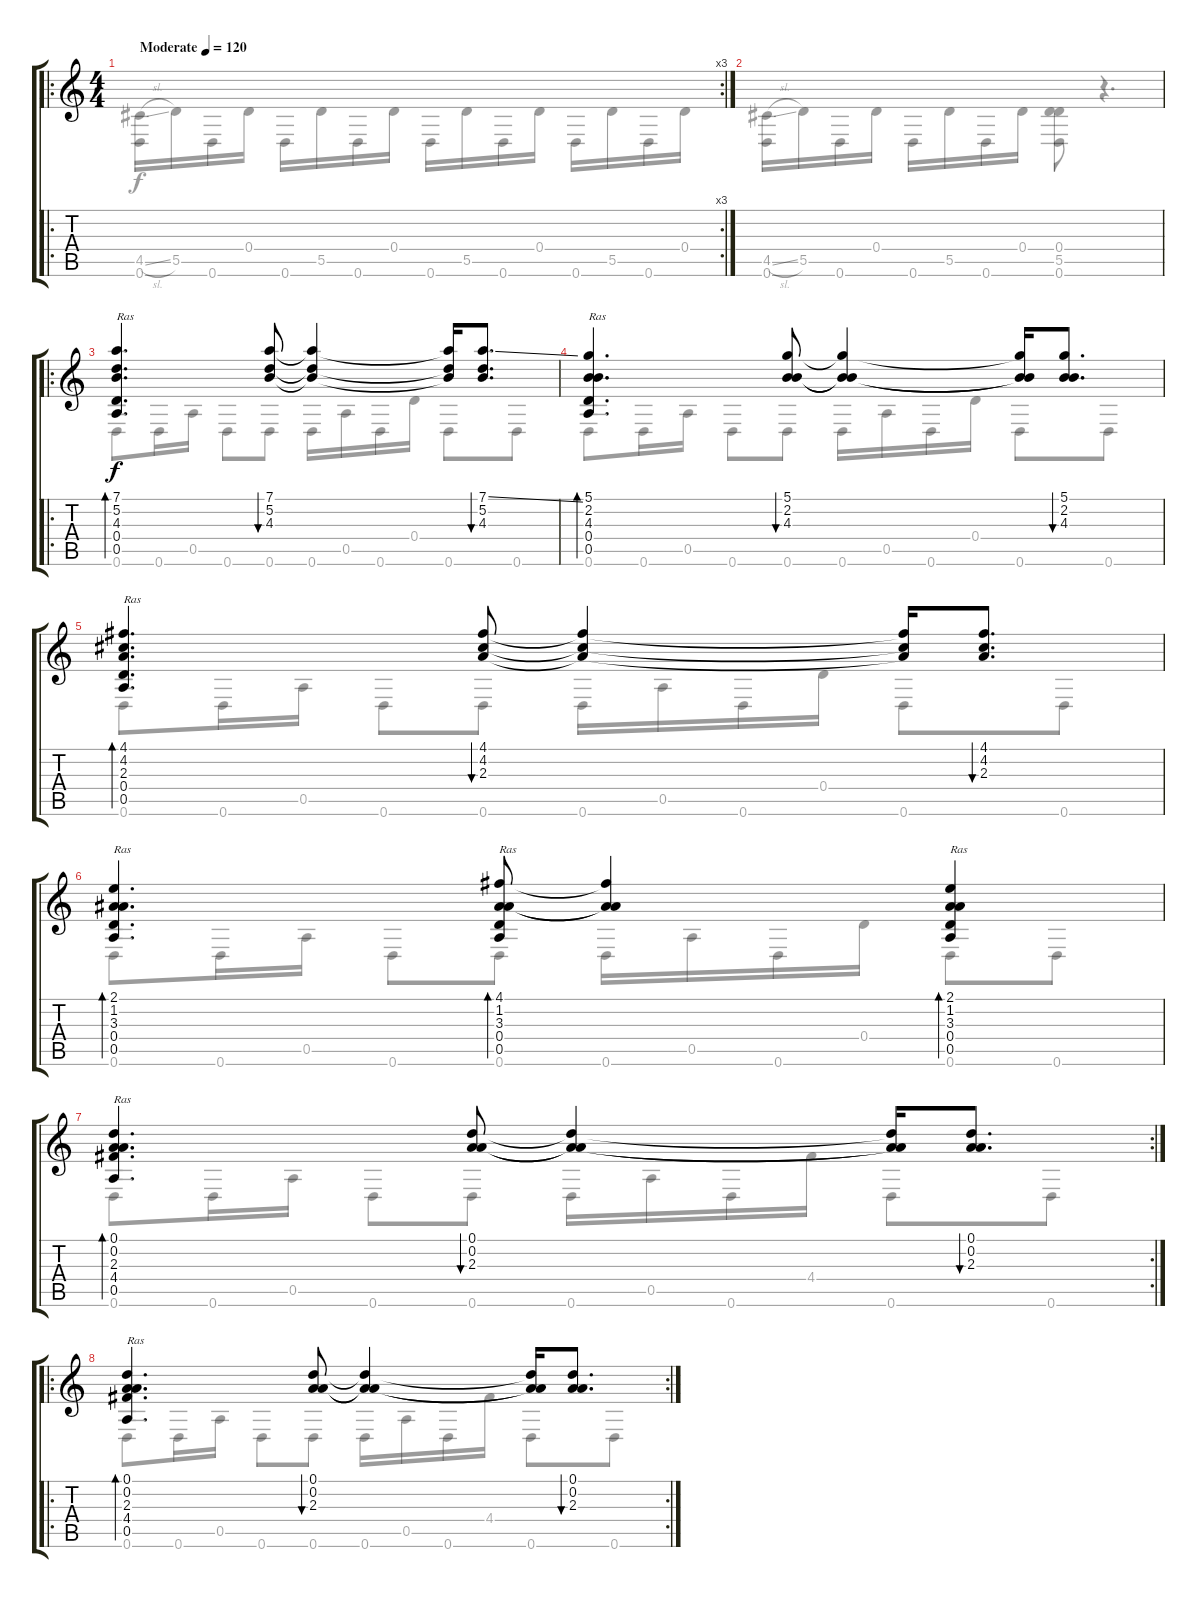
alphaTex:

\track "" {instrument acousticguitarsteel}
\staff {score tabs}
\tuning (D4 A3 G3 D3 A2 D2) {hide}
\voice
\ro
\rc 3
\ts (4 4)
\tempo (120 "Moderate")
\clef g2
\ks c
|
|
\ro
(7.1 5.2 4.3 0.4 0.5).4{d bd 120 txt "Ras"} (7.1 5.2 4.3).8{bu 30} (7.1{t} 5.2{t} 4.3{t}).4 (7.1{t} 5.2{t} 4.3{t}).16 (7.1{ss} 5.2 4.3).8{d bu 30} |
(5.1 2.2 4.3 0.4 0.5).4{d bd 120 txt "Ras"} (5.1 2.2 4.3).8{bu 30} (5.1{t} 2.2{t} 4.3{t}).4 (5.1{t} 2.2{t} 4.3{t}).16 (5.1 2.2 4.3).8{d bu 30} |
(4.1 4.2 2.3 0.4 0.5).4{d bd 120 txt "Ras"} (4.1 4.2 2.3).8{bu 30} (4.1{t} 4.2{t} 2.3{t}).4 (4.1{t} 4.2{t} 2.3{t}).16 (4.1 4.2 2.3).8{d bu 30} |
(2.1 1.2 3.3 0.4 0.5).4{d bd 120 txt "Ras"} (4.1 1.2 3.3 0.4 0.5).8{bd 120 txt "Ras"} (4.1{t} 1.2{t} 3.3{t}).4 (2.1 1.2 3.3 0.4 0.5).4{bd 120 txt "Ras"} |
\rc 2
(0.1 0.2 2.3 4.4 0.5).4{d bd 120 txt "Ras"} (0.1 0.2 2.3).8{bu 30} (0.1{t} 0.2{t} 2.3{t}).4 (0.1{t} 0.2{t} 2.3{t}).16 (0.1 0.2 2.3).8{d bu 30} |
\ro
\rc 2
(0.1 0.2 2.3 4.4 0.5).4{d bd 120 txt "Ras"} (0.1 0.2 2.3).8{bu 30} (0.1{t} 0.2{t} 2.3{t}).4 (0.1{t} 0.2{t} 2.3{t}).16 (0.1 0.2 2.3).8{d bu 30}
\voice
\clef g2
\ottava regular
\simile none
\ks c
(4.5{sl} 0.6).16{dy f} 5.5.16 0.6.16 0.4.16 0.6.16 5.5.16 0.6.16 0.4.16 0.6.16 5.5.16 0.6.16 0.4.16 0.6.16 5.5.16 0.6.16 0.4.16 |
(4.5{sl} 0.6).16 5.5.16 0.6.16 0.4.16 0.6.16 5.5.16 0.6.16 0.4.16 (0.4 5.5 0.6).8 r.4{d} |
0.6.8 0.6.16 0.5.16 0.6.8 0.6.8 0.6.16 0.5.16 0.6.16 0.4.16 0.6.8 0.6.8 |
0.6.8 0.6.16 0.5.16 0.6.8 0.6.8 0.6.16 0.5.16 0.6.16 0.4.16 0.6.8 0.6.8 |
0.6.8 0.6.16 0.5.16 0.6.8 0.6.8 0.6.16 0.5.16 0.6.16 0.4.16 0.6.8 0.6.8 |
0.6.8 0.6.16 0.5.16 0.6.8 0.6.8 0.6.16 0.5.16 0.6.16 0.4.16 0.6.8 0.6.8 |
0.6.8 0.6.16 0.5.16 0.6.8 0.6.8 0.6.16 0.5.16 0.6.16 4.4.16 0.6.8 0.6.8 |
0.6.8 0.6.16 0.5.16 0.6.8 0.6.8 0.6.16 0.5.16 0.6.16 4.4.16 0.6.8 0.6.8
